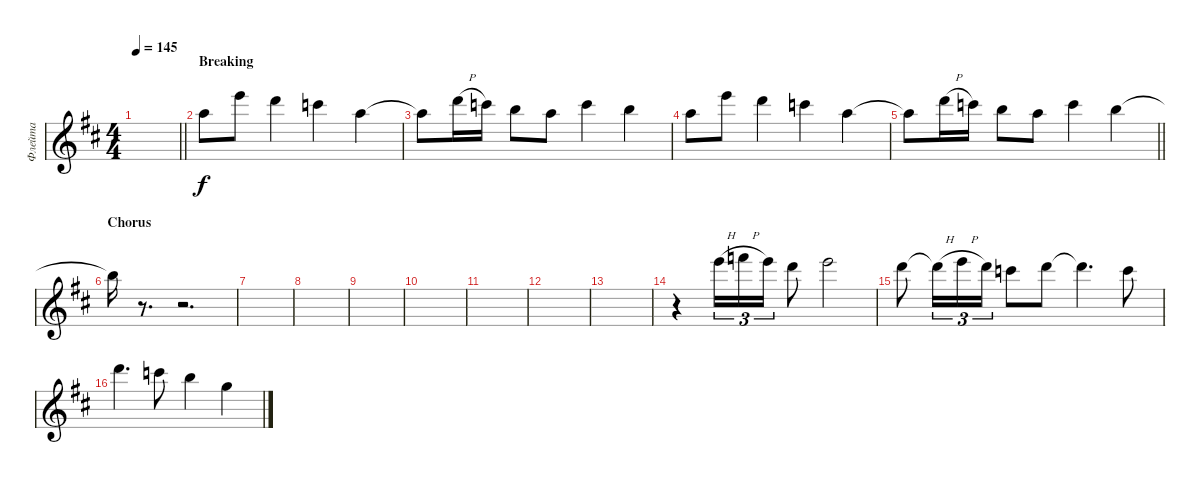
\track ("Флейта" "Флейта") {instrument panflute}
\staff {score}
\tuning (E5 B4 G4 D4 A3 E3) {hide}
\ts (4 4)
\tempo 145
\clef g2
\barLineRight lightlight
\ks bminor
|
\section ("" "Breaking")
5.1.8{dy f} 12.1.8 10.1.4 8.1.4 5.1.4 |
5.1{t}.8 10.1{h}.16 8.1.16 7.1.8 5.1.8 8.1.4 7.1.4 |
5.1.8 12.1.8 10.1.4 8.1.4 5.1.4 |
\barLineRight lightlight
5.1{t}.8 10.1{h}.16 8.1.16 7.1.8 5.1.8 8.1.4 7.1.4 |
\section ("" "Chorus")
7.1{t}.16 r.8{d} r.2{d} |
|
|
|
|
|
|
|
r.4 12.1{h}.16{tu (3 2)} 13.1{h}.16{tu (3 2)} 12.1.16{tu (3 2)} 10.1.8 12.1.2 |
10.1.8 10.1{h t}.16{tu (3 2)} 12.1{h}.16{tu (3 2)} 10.1.16{tu (3 2)} 8.1.8 10.1.8 10.1{t}.4{d} 8.1.8 |
10.1.4{d} 8.1.8 7.1.4 3.1.4
